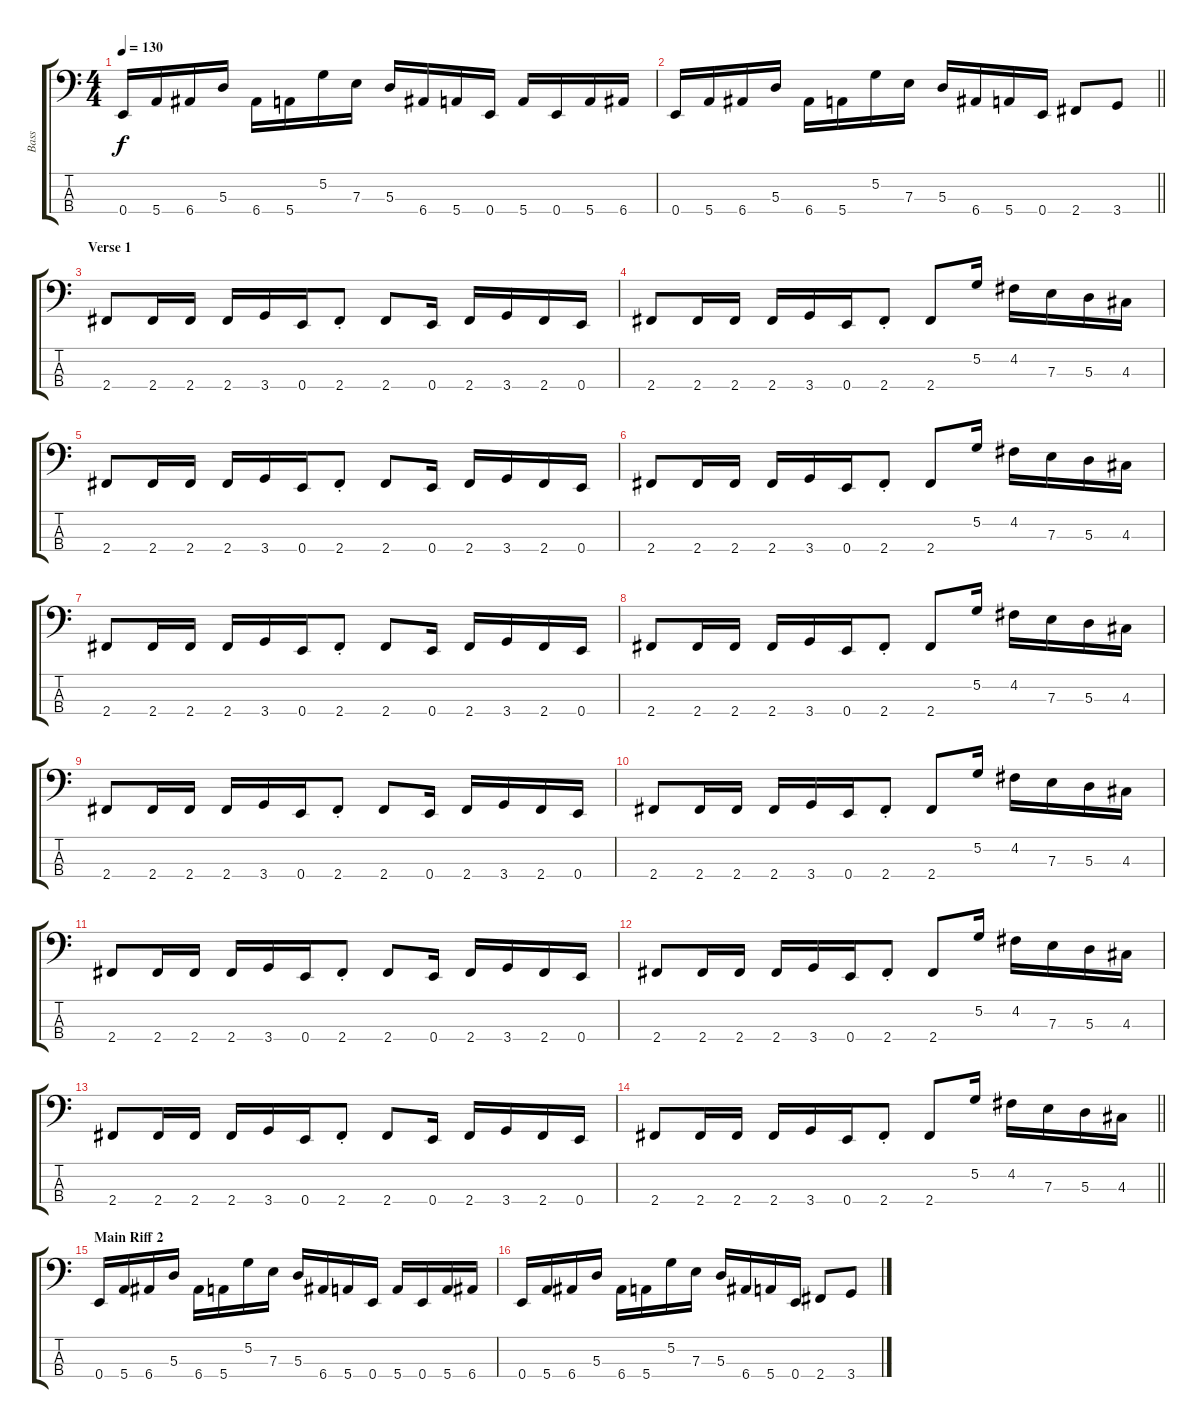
\track ("Bass" "Bass") {instrument electricbasspick}
\staff {score tabs}
\tuning (G2 D2 A1 E1) {hide}
\ts (4 4)
\tempo 130
\clef f4
\ks c
0.4.16{dy f} 5.4.16 6.4.16 5.3.16 6.4.16 5.4.16 5.2.16 7.3.16 5.3.16 6.4.16 5.4.16 0.4.16 5.4.16 0.4.16 5.4.16 6.4.16 |
\barLineRight lightlight
0.4.16 5.4.16 6.4.16 5.3.16 6.4.16 5.4.16 5.2.16 7.3.16 5.3.16 6.4.16 5.4.16 0.4.16 2.4.8 3.4.8 |
\section ("" "Verse 1")
2.4.8 2.4.16 2.4.16 2.4.16 3.4.16 0.4.16 2.4{st}.8 2.4.8 0.4.16 2.4.16 3.4.16 2.4.16 0.4.16 |
2.4.8 2.4.16 2.4.16 2.4.16 3.4.16 0.4.16 2.4{st}.8 2.4.8 5.2.16 4.2.16 7.3.16 5.3.16 4.3.16 |
2.4.8 2.4.16 2.4.16 2.4.16 3.4.16 0.4.16 2.4{st}.8 2.4.8 0.4.16 2.4.16 3.4.16 2.4.16 0.4.16 |
2.4.8 2.4.16 2.4.16 2.4.16 3.4.16 0.4.16 2.4{st}.8 2.4.8 5.2.16 4.2.16 7.3.16 5.3.16 4.3.16 |
2.4.8 2.4.16 2.4.16 2.4.16 3.4.16 0.4.16 2.4{st}.8 2.4.8 0.4.16 2.4.16 3.4.16 2.4.16 0.4.16 |
2.4.8 2.4.16 2.4.16 2.4.16 3.4.16 0.4.16 2.4{st}.8 2.4.8 5.2.16 4.2.16 7.3.16 5.3.16 4.3.16 |
2.4.8 2.4.16 2.4.16 2.4.16 3.4.16 0.4.16 2.4{st}.8 2.4.8 0.4.16 2.4.16 3.4.16 2.4.16 0.4.16 |
2.4.8 2.4.16 2.4.16 2.4.16 3.4.16 0.4.16 2.4{st}.8 2.4.8 5.2.16 4.2.16 7.3.16 5.3.16 4.3.16 |
2.4.8 2.4.16 2.4.16 2.4.16 3.4.16 0.4.16 2.4{st}.8 2.4.8 0.4.16 2.4.16 3.4.16 2.4.16 0.4.16 |
2.4.8 2.4.16 2.4.16 2.4.16 3.4.16 0.4.16 2.4{st}.8 2.4.8 5.2.16 4.2.16 7.3.16 5.3.16 4.3.16 |
2.4.8 2.4.16 2.4.16 2.4.16 3.4.16 0.4.16 2.4{st}.8 2.4.8 0.4.16 2.4.16 3.4.16 2.4.16 0.4.16 |
\barLineRight lightlight
2.4.8 2.4.16 2.4.16 2.4.16 3.4.16 0.4.16 2.4{st}.8 2.4.8 5.2.16 4.2.16 7.3.16 5.3.16 4.3.16 |
\section ("" "Main Riff 2")
0.4.16 5.4.16 6.4.16 5.3.16 6.4.16 5.4.16 5.2.16 7.3.16 5.3.16 6.4.16 5.4.16 0.4.16 5.4.16 0.4.16 5.4.16 6.4.16 |
0.4.16 5.4.16 6.4.16 5.3.16 6.4.16 5.4.16 5.2.16 7.3.16 5.3.16 6.4.16 5.4.16 0.4.16 2.4.8 3.4.8
